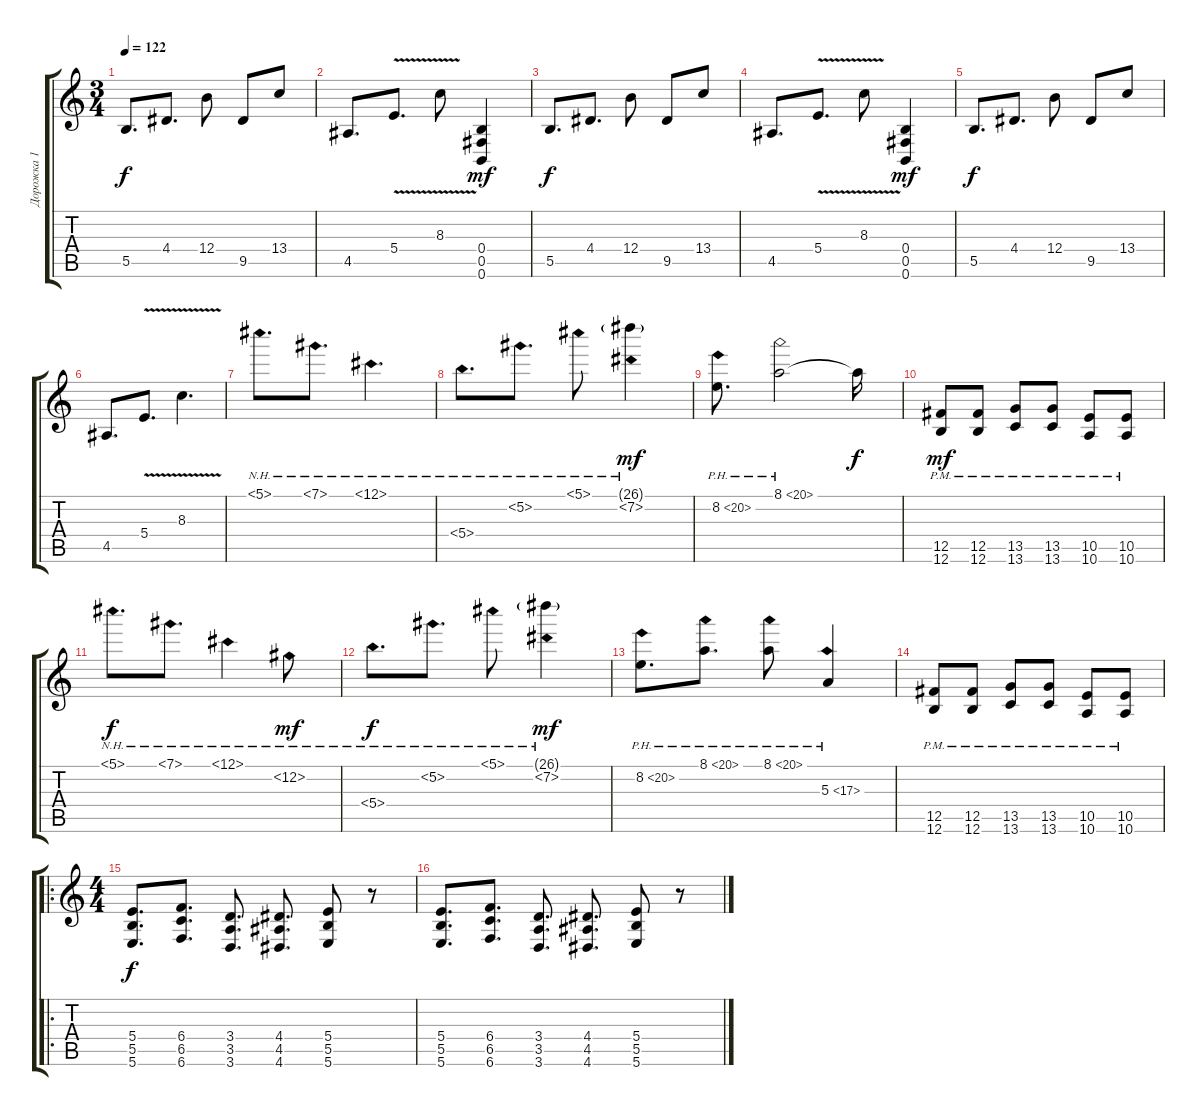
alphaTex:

\track ("Дорожка 1" "Дорожка 1") {instrument distortionguitar}
\staff {score tabs}
\tuning (Db4 Ab3 E3 B2 Gb2 B1) {hide}
\ts (3 4)
\tempo 122
\clef g2
\ks c
5.5.8{d dy f} 4.4.8{d} 12.4.8 9.5.8 13.4.8 |
4.5.8{d} 5.4{v}.8{d} 8.3{v}.8 (0.4 0.5 0.6).4{dy mf} |
5.5.8{d dy f} 4.4.8{d} 12.4.8 9.5.8 13.4.8 |
4.5.8{d} 5.4{v}.8{d} 8.3{v}.8 (0.4 0.5 0.6).4{dy mf} |
5.5.8{d dy f} 4.4.8{d} 12.4.8 9.5.8 13.4.8 |
4.5.8{d} 5.4{v}.8{d} 8.3{v}.4{d} |
5.1{nh}.8{d} 7.1{nh}.8{d} 12.1{nh}.4{d} |
5.4{nh}.8{d} 5.2{nh}.8{d} 5.1{nh}.8 (26.1{g} 7.2{nh}).4{dy mf} |
8.2{ph 12}.8{d} 8.1{ph 12}.2 8.1{t}.16{dy f} |
(12.5{pm} 12.6{pm}).8{dy mf} (12.5{pm} 12.6{pm}).8 (13.5{pm} 13.6{pm}).8 (13.5{pm} 13.6{pm}).8 (10.5{pm} 10.6{pm}).8 (10.5{pm} 10.6{pm}).8 |
5.1{nh}.8{d dy f} 7.1{nh}.8{d} 12.1{nh}.4 12.2{nh}.8{dy mf} |
5.4{nh}.8{d dy f} 5.2{nh}.8{d} 5.1{nh}.8 (26.1{g} 7.2{nh}).4{dy mf} |
8.2{ph 12}.8{d} 8.1{ph 12}.8{d} 8.1{ph 12}.8 5.3{ph 12}.4 |
(12.5{pm} 12.6{pm}).8 (12.5{pm} 12.6{pm}).8 (13.5{pm} 13.6{pm}).8 (13.5{pm} 13.6{pm}).8 (10.5{pm} 10.6{pm}).8 (10.5{pm} 10.6{pm}).8 |
\ro
\ts (4 4)
(5.4 5.5 5.6).8{d dy f} (6.4 6.5 6.6).8{d} (3.4 3.5 3.6).8{d} (4.4 4.5 4.6).8{d} (5.4 5.5 5.6).8 r.8 |
(5.4 5.5 5.6).8{d} (6.4 6.5 6.6).8{d} (3.4 3.5 3.6).8{d} (4.4 4.5 4.6).8{d} (5.4 5.5 5.6).8 r.8
